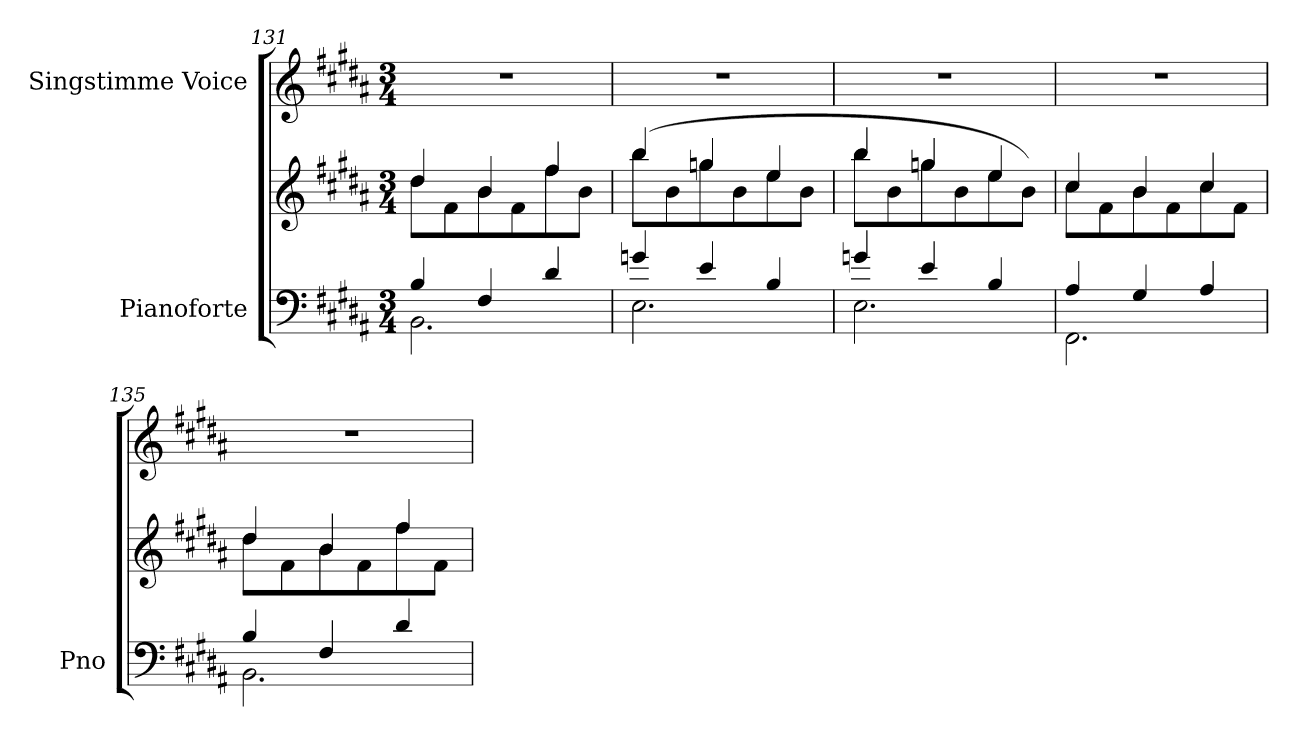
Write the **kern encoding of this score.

**kern	**kern	**kern
*part2	*part2	*part1
*staff3	*staff2	*staff1
*I"Pianoforte	*	*I"Singstimme Voice
*I'Pno	*	*
*clefF4	*clefG2	*clefG2
*k[f#c#g#d#a#]	*k[f#c#g#d#a#]	*k[f#c#g#d#a#]
*M3/4	*M3/4	*M3/4
=131	=131	=131
*^	*^	*
4B/	2.BB\	4dd#/	8dd#\L	2.r
.	.	.	8f#\	.
4F#/	.	4b/	8b\	.
.	.	.	8f#\	.
4d#/	.	4ff#/	8ff#\	.
.	.	.	8b\J	.
=132	=132	=132	=132	=132
4gn/	2.E\	(4bb/	8bb\L	2.r
.	.	.	8b\	.
4e/	.	4ggn/	8gg\	.
.	.	.	8b\	.
4B/	.	4ee/	8ee\	.
.	.	.	8b\J	.
=133	=133	=133	=133	=133
4gn/	2.E\	4bb/	8bb\L	2.r
.	.	.	8b\	.
4e/	.	4ggn/	8gg\	.
.	.	.	8b\	.
4B/	.	4ee/	8ee\	.
.	.	.	8b\J)	.
=134	=134	=134	=134	=134
4A#/	2.FF#\	4cc#/	8cc#\L	2.r
.	.	.	8f#\	.
4G#/	.	4b/	8b\	.
.	.	.	8f#\	.
4A#/	.	4cc#/	8cc#\	.
.	.	.	8f#\J	.
=135	=135	=135	=135	=135
4B/	2.BB\	4dd#/	8dd#\L	2.r
.	.	.	8f#\	.
4F#/	.	4b/	8b\	.
.	.	.	8f#\	.
4d#/	.	4ff#/	8ff#\	.
.	.	.	8f#\J	.
*v	*v	*	*	*
*	*v	*v	*
=	=	=
*-	*-	*-
